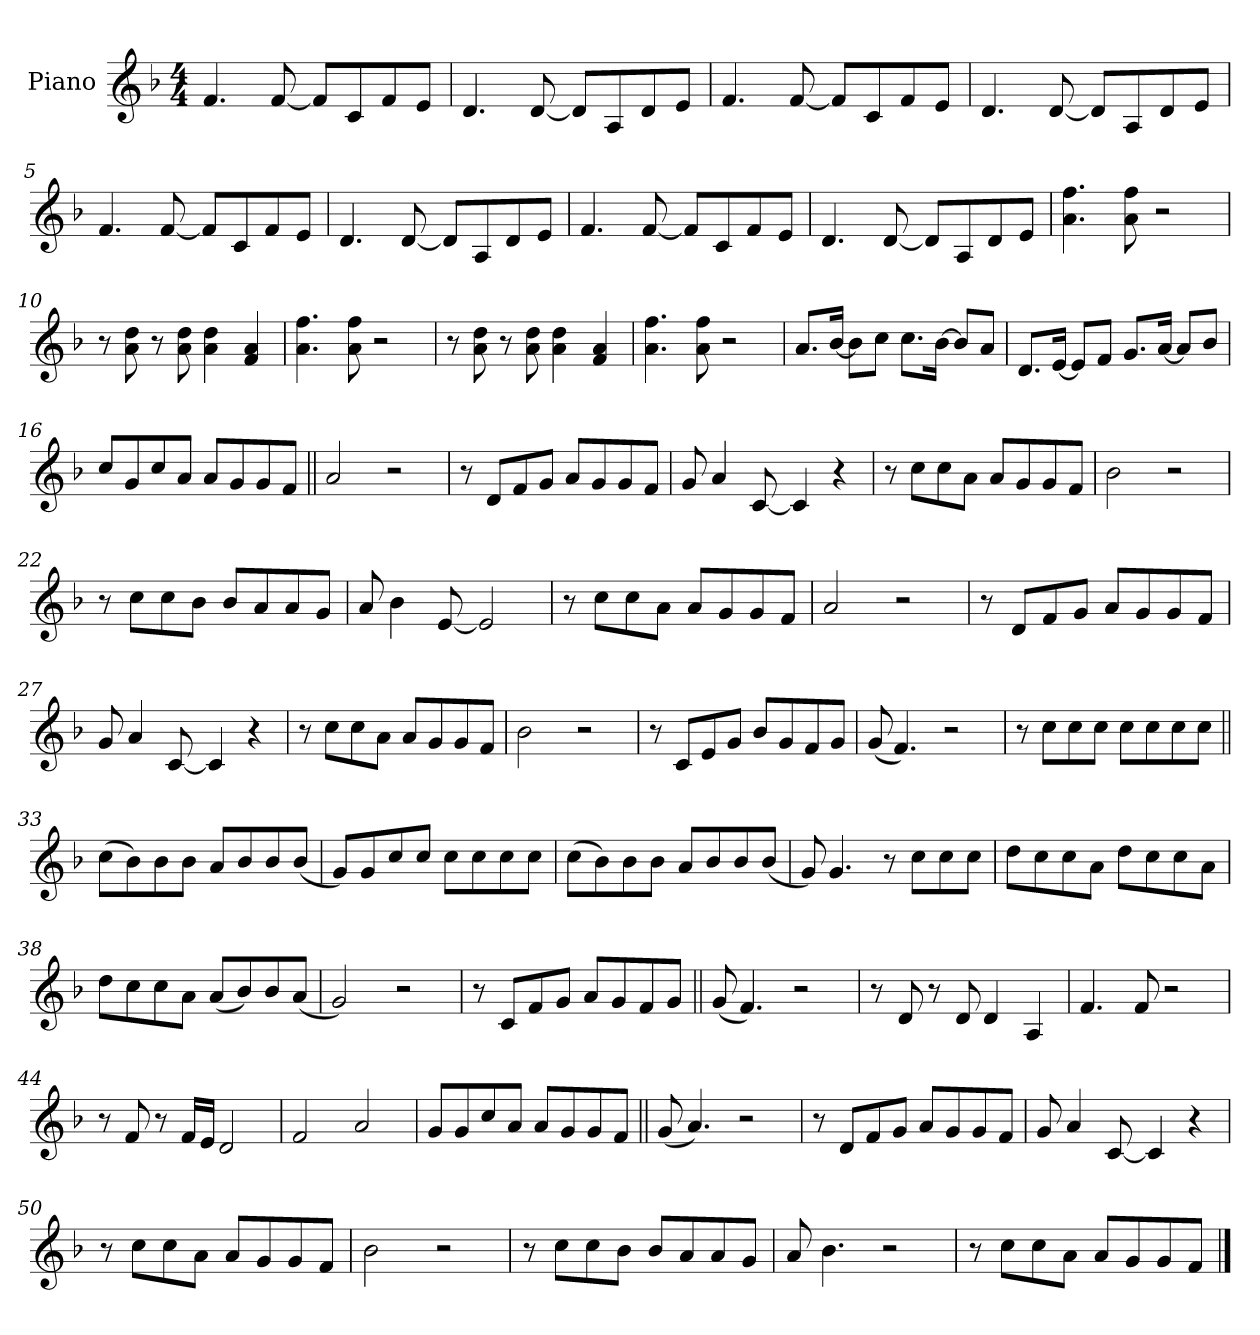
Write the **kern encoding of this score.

**kern
*part1
*staff1
*I"Piano
*I'Pno.
*clefG2
*k[b-]
*M4/4
=1
4.f!
[8f!
8f!L]
8c!
8f!
8e!J
=2
4.d!
[8d!
8d!L]
8A!
8d!
8e!J
=3
4.f!
[8f!
8f!L]
8c!
8f!
8e!J
=4
4.d!
[8d!
8d!L]
8A!
8d!
8e!J
=5
4.f!
[8f!
8f!L]
8c!
8f!
8e!J
=6
4.d!
[8d!
8d!L]
8A!
8d!
8e!J
=7
4.f!
[8f!
8f!L]
8c!
8f!
8e!J
=8
4.d!
[8d!
8d!L]
8A!
8d!
8e!J
=9
4.a! 4.ff!
8a! 8ff!
2r
=10
8r
8a! 8dd!
8r
8a! 8dd!
4a! 4dd!
4f! 4a!
=11
4.a! 4.ff!
8a! 8ff!
2r
=12
8r
8a! 8dd!
8r
8a! 8dd!
4a! 4dd!
4f! 4a!
=13
4.a! 4.ff!
8a! 8ff!
2r
=14
8.a!L
[16b-!Jk
8b-!L]
8cc!J
8.cc!L
[16b-!Jk
8b-!L]
8a!J
=15
8.d!L
[16e!Jk
8e!L]
8f!J
8.g!L
[16a!Jk
8a!L]
8b-!J
=16
8cc!L
8g
8cc
8aJ
8aL
8g
8g
8fJ
=17||
2a
2r
=18
8r
8dL
8f
8gJ
8aL
8g
8g
8fJ
=19
8g
4a
[8c
4c]
4r
=20
8r
8ccL
8cc
8aJ
8aL
8g
8g
8fJ
=21
2b-
2r
=22
8r
8ccL
8cc
8b-J
8b-L
8a
8a
8gJ
=23
8a
4b-
[8e
2e]
=24
8r
8ccL
8cc
8aJ
8aL
8g
8g
8fJ
=25
2a
2r
=26
8r
8dL
8f
8gJ
8aL
8g
8g
8fJ
=27
8g
4a
[8c
4c]
4r
=28
8r
8ccL
8cc
8aJ
8aL
8g
8g
8fJ
=29
2b-
2r
=30
8r
8cL
8e
8gJ
8b-L
8g
8f
8gJ
=31
(<8g
4.f)
2r
=32
8r
8ccL
8cc
8ccJ
8ccL
8cc
8cc
8ccJ
=33||
(>8ccL
8b-)
8b-
8b-J
8aL
8b-
8b-
(<8b-J
=34
8gL)
8g
8cc
8ccJ
8ccL
8cc
8cc
8ccJ
=35
(>8ccL
8b-)
8b-
8b-J
8aL
8b-
8b-
(<8b-J
=36
8g)
4.g
8r
8ccL
8cc
8ccJ
=37
8ddL
8cc
8cc
8aJ
8ddL
8cc
8cc
8aJ
=38
8ddL
8cc
8cc
8aJ
(<8aL
8b-)
8b-
(<8aJ
=39
2g)
2r
=40
8r
8cL
8f
8gJ
8aL
8g
8f
8gJ
=41||
(<8g
4.f)
2r
=42
8r
8d!
8r
8d!
4d!
4A!
=43
4.f!
8f!
2r
=44
8r
8f!
8r
16f!LL
16e!JJ
2d!
=45
2f!
2a!
=46
8g!L
8g
8cc
8aJ
8aL
8g
8g
8fJ
=47||
(<8g
4.a)
2r
=48
8r
8dL
8f
8gJ
8aL
8g
8g
8fJ
=49
8g
4a
[8c
4c]
4r
=50
8r
8ccL
8cc
8aJ
8aL
8g
8g
8fJ
=51
2b-
2r
=52
8r
8ccL
8cc
8b-J
8b-L
8a
8a
8gJ
=53
8a
4.b-
2r
=54
8r
8ccL
8cc
8aJ
8aL
8g
8g
8fJ
==
*-
